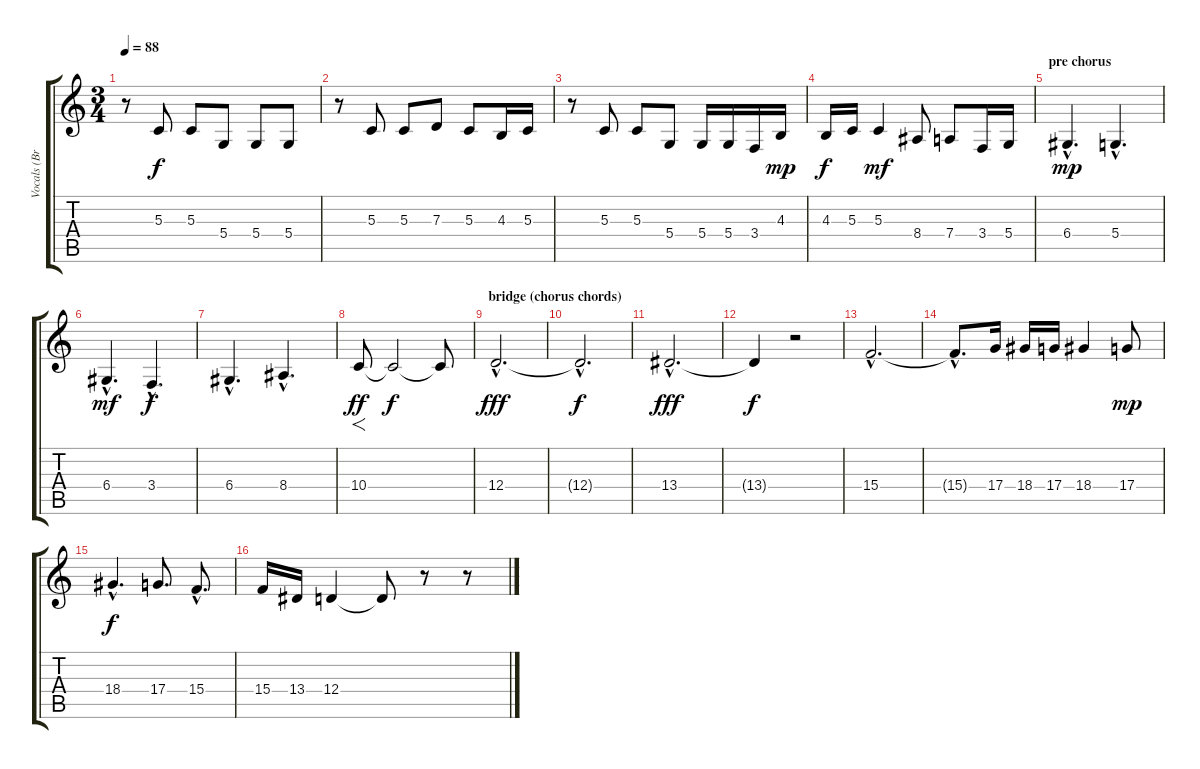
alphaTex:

\track ("Vocals (Brandon)" "Vocals (Br") {instrument cello}
\staff {score tabs}
\tuning (E4 B3 G3 D3 A2 E2) {hide}
\ts (3 4)
\tempo 88
\clef g2
\ks c
r.8{dy f} 5.3.8 5.3.8 5.4.8 5.4.8 5.4.8 |
r.8 5.3.8 5.3.8 7.3.8 5.3.8 4.3.16 5.3.16 |
r.8 5.3.8 5.3.8 5.4.8 5.4.16 5.4.16 3.4.16 4.3.16{dy mp} |
4.3.16{dy f} 5.3.16 5.3.4{dy mf} 8.4.8 7.4.8 3.4.16 5.4.16 |
\section ("" "pre chorus")
6.4{hac}.4{d dy mp} 5.4{hac}.4{d} |
6.4{hac}.4{d dy mf} 3.4{hac}.4{d dy f} |
6.4{hac}.4{d} 8.4{hac}.4{d} |
10.4.8{f dy ff} 10.4{t}.2{dy f} 10.4{t}.8 |
\section ("" "bridge (chorus chords)")
12.4{hac}.2{d dy fff volume 14} |
12.4{hac t}.2{d dy f} |
13.4{hac}.2{d dy fff} |
13.4{t}.4{dy f} r.2 |
15.4{hac}.2{d} |
15.4{hac t}.8{d} 17.4.16 18.4.16 17.4.16 18.4.4 17.4.8{dy mp} |
18.4{hac}.4{d dy f} 17.4.8{d} 15.4{hac}.8{d} |
15.4.16 13.4.16 12.4.4 12.4{t}.8 r.8 r.8
